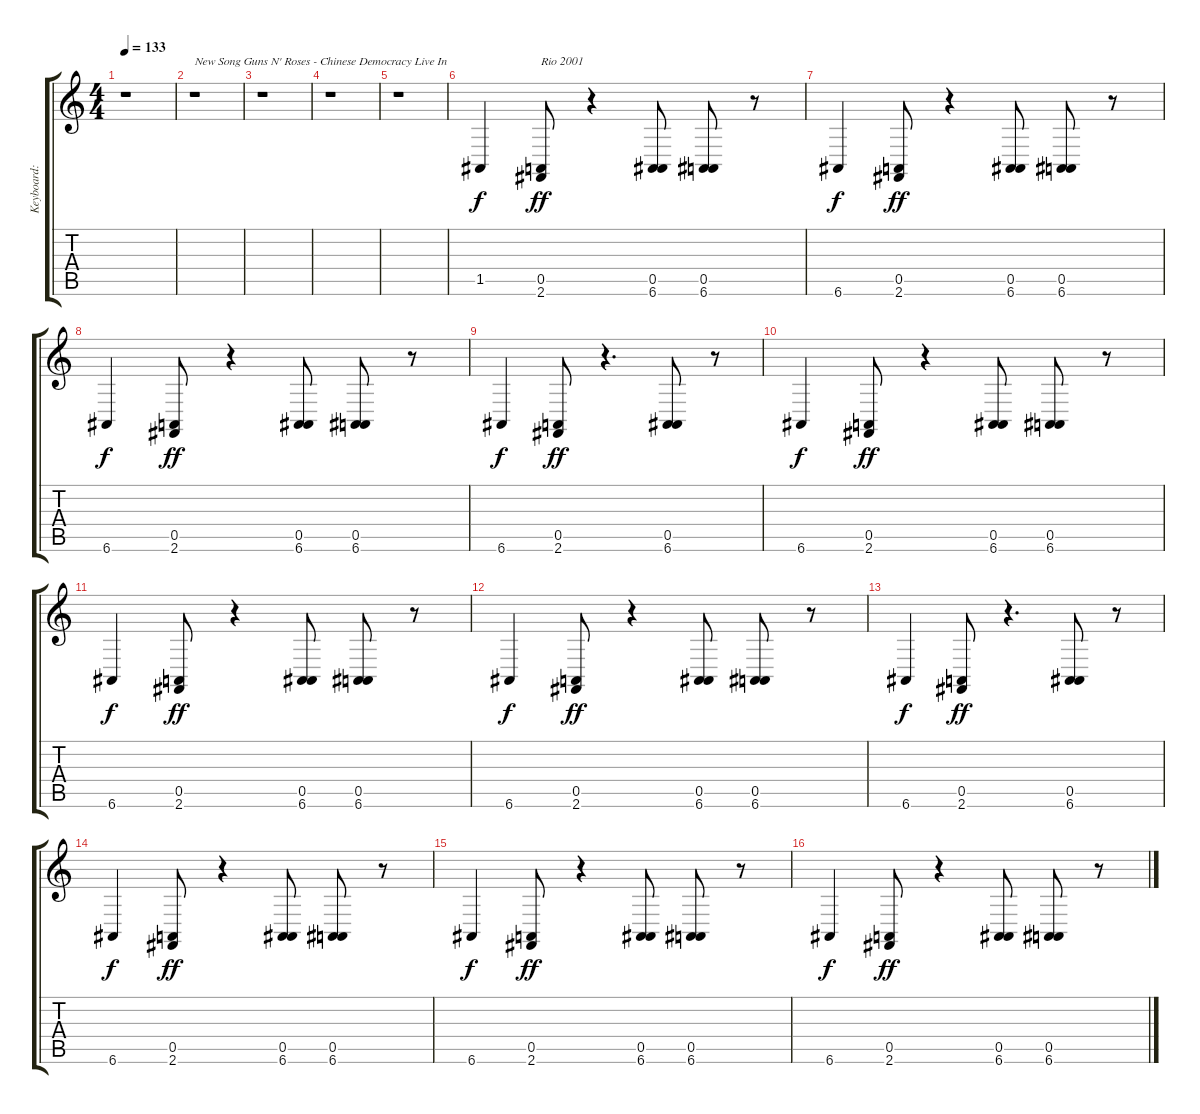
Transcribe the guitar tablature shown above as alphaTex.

\track ("Keyboard: Dizzy Reed" "Keyboard: ") {instrument brightacousticpiano}
\staff {score tabs}
\tuning (E4 B3 G3 D3 A2 E2) {hide}
\ts (4 4)
\tempo 133
\clef g2
\ks c
r.1{dy f instrument brightacousticpiano} |
r.1{txt "New Song Guns N' Roses - Chinese Democracy Live In"} |
r.1 |
r.1 |
r.1 |
1.5.4 (0.5 2.6).8{txt "Rio 2001" dy ff} r.4 (0.5 6.6).8 (0.5 6.6).8 r.8 |
6.6.4{dy f} (0.5 2.6).8{dy ff} r.4 (0.5 6.6).8 (0.5 6.6).8 r.8 |
6.6.4{dy f} (0.5 2.6).8{dy ff} r.4 (0.5 6.6).8 (0.5 6.6).8 r.8 |
6.6.4{dy f} (0.5 2.6).8{dy ff} r.4{d} (0.5 6.6).8 r.8 |
6.6.4{dy f} (0.5 2.6).8{dy ff} r.4 (0.5 6.6).8 (0.5 6.6).8 r.8 |
6.6.4{dy f} (0.5 2.6).8{dy ff} r.4 (0.5 6.6).8 (0.5 6.6).8 r.8 |
6.6.4{dy f} (0.5 2.6).8{dy ff} r.4 (0.5 6.6).8 (0.5 6.6).8 r.8 |
6.6.4{dy f} (0.5 2.6).8{dy ff} r.4{d} (0.5 6.6).8 r.8 |
6.6.4{dy f} (0.5 2.6).8{dy ff} r.4 (0.5 6.6).8 (0.5 6.6).8 r.8 |
6.6.4{dy f} (0.5 2.6).8{dy ff} r.4 (0.5 6.6).8 (0.5 6.6).8 r.8 |
6.6.4{dy f} (0.5 2.6).8{dy ff} r.4 (0.5 6.6).8 (0.5 6.6).8 r.8
